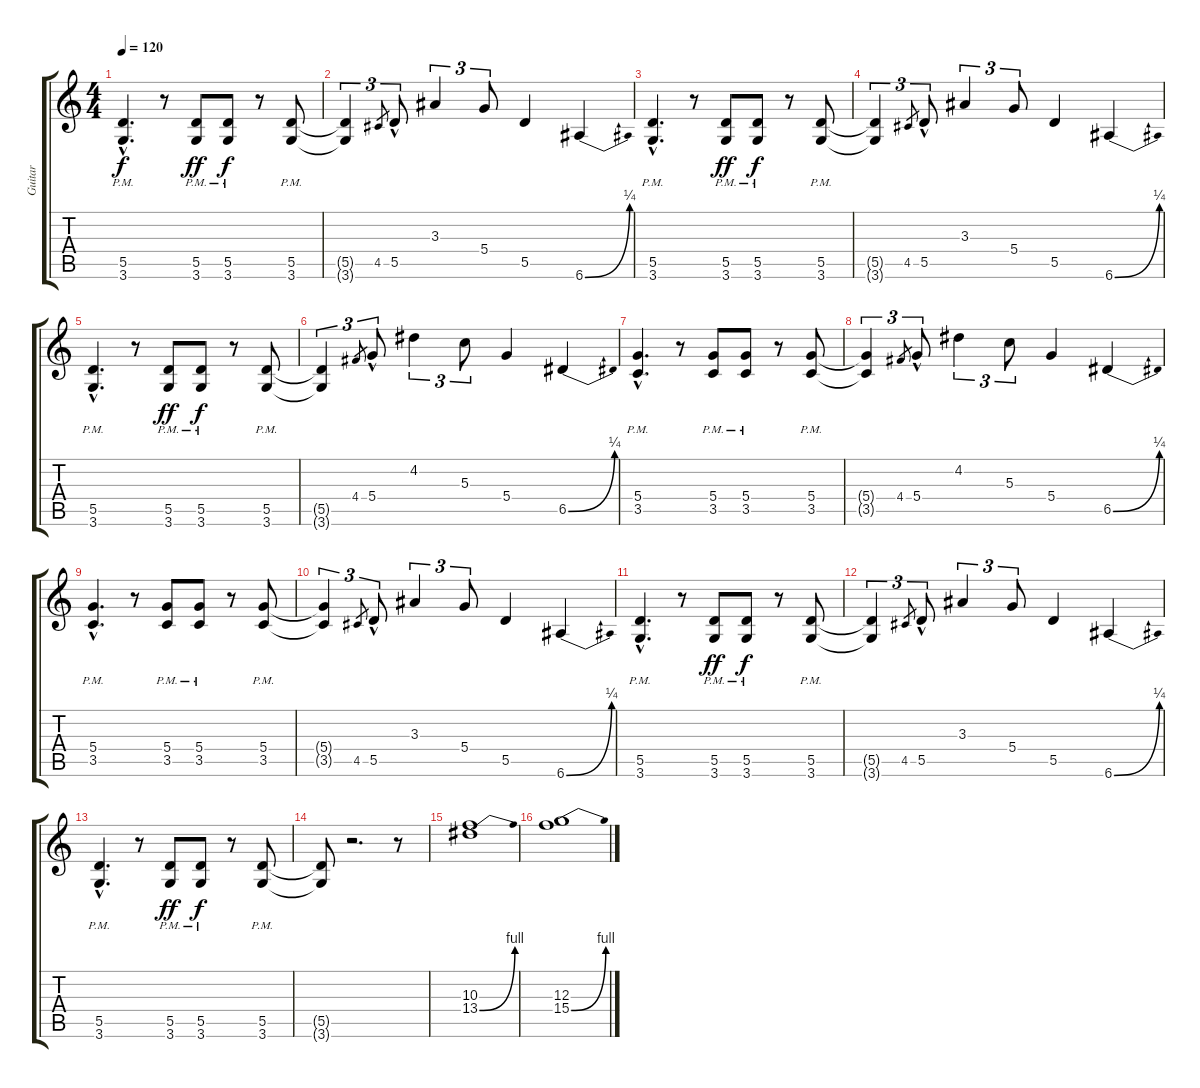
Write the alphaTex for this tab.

\track ("Guitar" "Guitar") {instrument overdrivenguitar}
\staff {score tabs}
\tuning (E4 B3 G3 D3 A2 E2) {hide}
\ts (4 4)
\tempo 120
\clef g2
\ks c
(5.5{hac pm} 3.6{hac}).4{d dy f} r.8 (5.5{pm} 3.6{pm}).8{dy ff} (5.5{pm} 3.6{pm}).8{dy f} r.8 (5.5{pm} 3.6{pm}).8 |
(5.5{t} 3.6{t}).4{tu (3 2)} 4.5.8{gr} 5.5{hac}.8{tu (3 2)} 3.3.4{tu (3 2)} 5.4.8{tu (3 2)} 5.5.4 6.6{be (bend 0 0 60 1)}.4 |
(5.5{hac pm} 3.6{hac}).4{d} r.8 (5.5{pm} 3.6{pm}).8{dy ff} (5.5{pm} 3.6{pm}).8{dy f} r.8 (5.5{pm} 3.6{pm}).8 |
(5.5{t} 3.6{t}).4{tu (3 2)} 4.5.8{gr} 5.5{hac}.8{tu (3 2)} 3.3.4{tu (3 2)} 5.4.8{tu (3 2)} 5.5.4 6.6{be (bend 0 0 60 1)}.4 |
(5.5{hac pm} 3.6{hac}).4{d} r.8 (5.5{pm} 3.6{pm}).8{dy ff} (5.5{pm} 3.6{pm}).8{dy f} r.8 (5.5{pm} 3.6{pm}).8 |
(5.5{t} 3.6{t}).4{tu (3 2)} 4.4.8{gr} 5.4{hac}.8{tu (3 2)} 4.2.4{tu (3 2)} 5.3.8{tu (3 2)} 5.4.4 6.5{be (bend 0 0 60 1)}.4 |
(5.4{hac pm} 3.5{hac}).4{d} r.8 (5.4{pm} 3.5{pm}).8 (5.4{pm} 3.5{pm}).8 r.8 (5.4{pm} 3.5{pm}).8 |
(5.4{t} 3.5{t}).4{tu (3 2)} 4.4.8{gr} 5.4{hac}.8{tu (3 2)} 4.2.4{tu (3 2)} 5.3.8{tu (3 2)} 5.4.4 6.5{be (bend 0 0 60 1)}.4 |
(5.4{hac pm} 3.5{hac}).4{d} r.8 (5.4{pm} 3.5{pm}).8 (5.4{pm} 3.5{pm}).8 r.8 (5.4{pm} 3.5{pm}).8 |
(5.4{t} 3.5{t}).4{tu (3 2)} 4.5.8{gr} 5.5{hac}.8{tu (3 2)} 3.3.4{tu (3 2)} 5.4.8{tu (3 2)} 5.5.4 6.6{be (bend 0 0 60 1)}.4 |
(5.5{hac pm} 3.6{hac}).4{d} r.8 (5.5{pm} 3.6{pm}).8{dy ff} (5.5{pm} 3.6{pm}).8{dy f} r.8 (5.5{pm} 3.6{pm}).8 |
(5.5{t} 3.6{t}).4{tu (3 2)} 4.5.8{gr} 5.5{hac}.8{tu (3 2)} 3.3.4{tu (3 2)} 5.4.8{tu (3 2)} 5.5.4 6.6{be (bend 0 0 60 1)}.4 |
(5.5{hac pm} 3.6{hac}).4{d} r.8 (5.5{pm} 3.6{pm}).8{dy ff} (5.5{pm} 3.6{pm}).8{dy f} r.8 (5.5{pm} 3.6{pm}).8 |
(5.5{t} 3.6{t}).8 r.2{d} r.8 |
(10.3 13.4{be (bend 0 0 60 4)}).1 |
(12.3 15.4{be (bend 0 0 60 4)}).1
